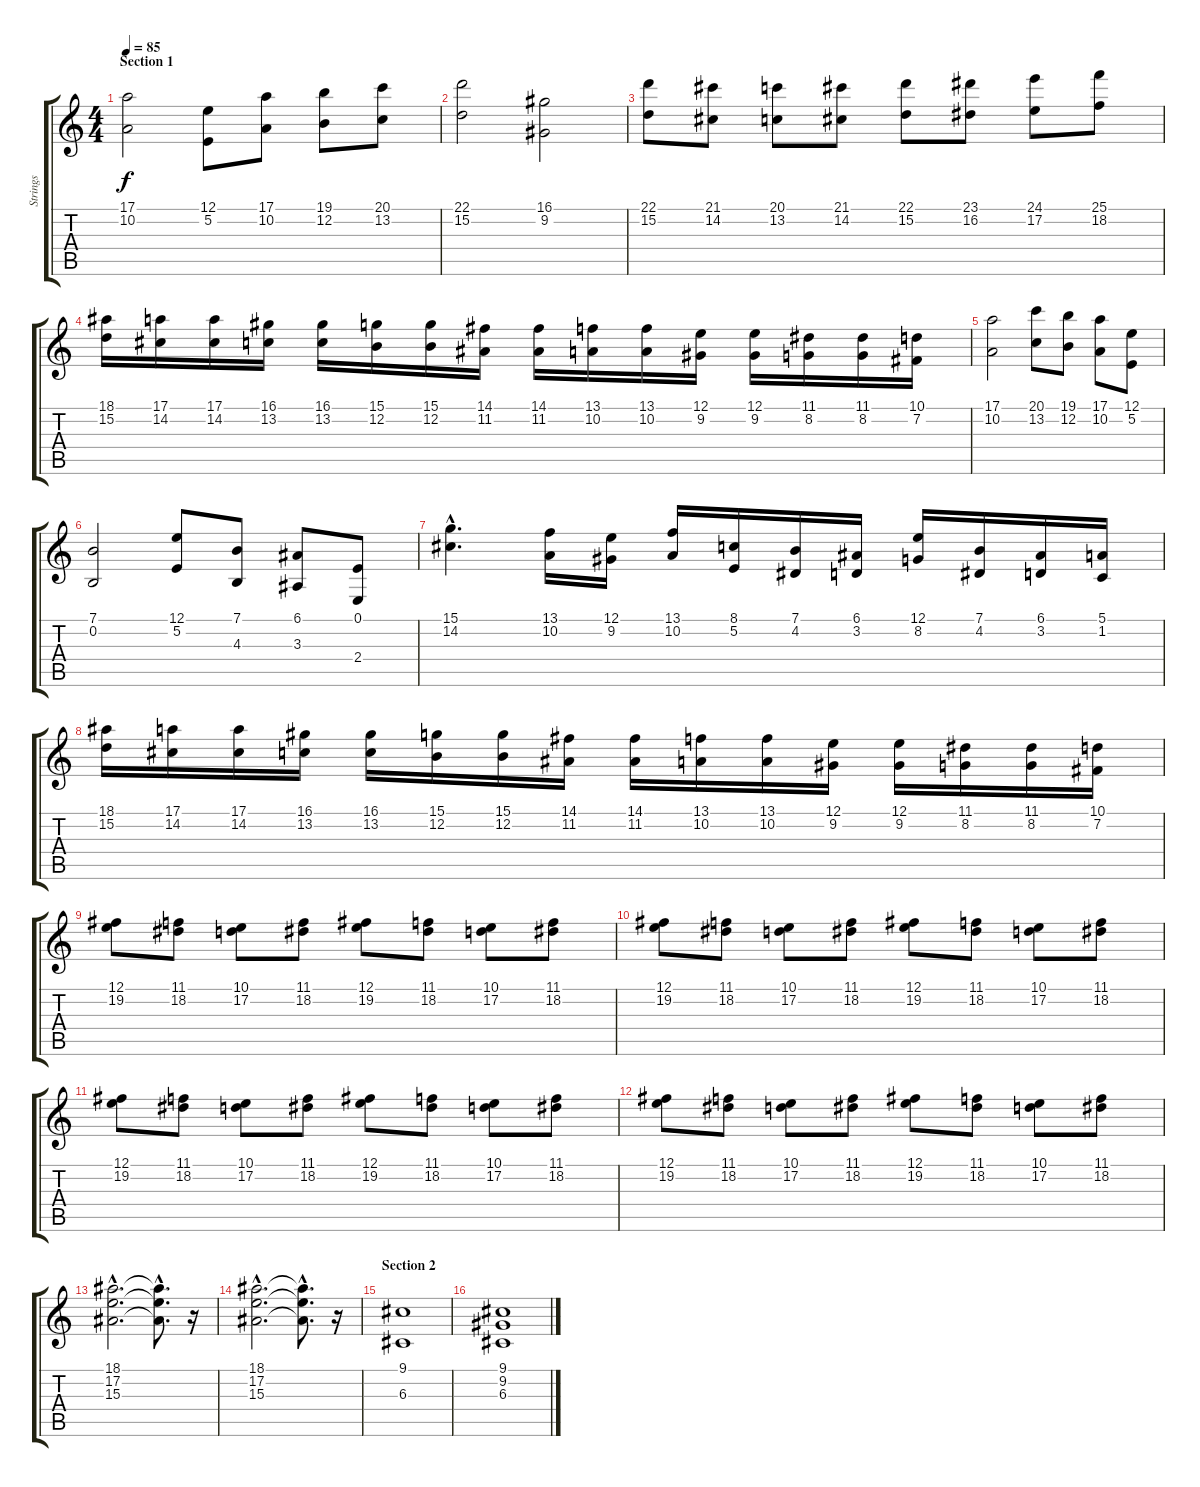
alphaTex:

\track ("Strings" "Strings") {instrument stringensemble1}
\staff {score tabs}
\tuning (E4 B3 G3 D3 A2 E2) {hide}
\ts (4 4)
\section ("" "Section 1")
\tempo 85
\clef g2
\ks c
(17.1 10.2).2{dy f instrument stringensemble1} (12.1 5.2).8 (17.1 10.2).8 (19.1 12.2).8 (20.1 13.2).8 |
(22.1 15.2).2 (16.1 9.2).2 |
(22.1 15.2).8 (21.1 14.2).8 (20.1 13.2).8 (21.1 14.2).8 (22.1 15.2).8 (23.1 16.2).8 (24.1 17.2).8 (25.1 18.2).8 |
(18.1 15.2).16 (17.1 14.2).16 (17.1 14.2).16 (16.1 13.2).16 (16.1 13.2).16 (15.1 12.2).16 (15.1 12.2).16 (14.1 11.2).16 (14.1 11.2).16 (13.1 10.2).16 (13.1 10.2).16 (12.1 9.2).16 (12.1 9.2).16 (11.1 8.2).16 (11.1 8.2).16 (10.1 7.2).16 |
(17.1 10.2).2 (20.1 13.2).8 (19.1 12.2).8 (17.1 10.2).8 (12.1 5.2).8 |
(7.1 0.2).2 (12.1 5.2).8 (7.1 4.3).8 (6.1 3.3).8 (0.1 2.4).8 |
(15.1{hac} 14.2{hac}).4{d} (13.1 10.2).16 (12.1 9.2).16 (13.1 10.2).16 (8.1 5.2).16 (7.1 4.2).16 (6.1 3.2).16 (12.1 8.2).16 (7.1 4.2).16 (6.1 3.2).16 (5.1 1.2).16 |
(18.1 15.2).16 (17.1 14.2).16 (17.1 14.2).16 (16.1 13.2).16 (16.1 13.2).16 (15.1 12.2).16 (15.1 12.2).16 (14.1 11.2).16 (14.1 11.2).16 (13.1 10.2).16 (13.1 10.2).16 (12.1 9.2).16 (12.1 9.2).16 (11.1 8.2).16 (11.1 8.2).16 (10.1 7.2).16 |
(12.1 19.2).8 (11.1 18.2).8 (10.1 17.2).8 (11.1 18.2).8 (12.1 19.2).8 (11.1 18.2).8 (10.1 17.2).8 (11.1 18.2).8 |
(12.1 19.2).8 (11.1 18.2).8 (10.1 17.2).8 (11.1 18.2).8 (12.1 19.2).8 (11.1 18.2).8 (10.1 17.2).8 (11.1 18.2).8 |
(12.1 19.2).8 (11.1 18.2).8 (10.1 17.2).8 (11.1 18.2).8 (12.1 19.2).8 (11.1 18.2).8 (10.1 17.2).8 (11.1 18.2).8 |
(12.1 19.2).8 (11.1 18.2).8 (10.1 17.2).8 (11.1 18.2).8 (12.1 19.2).8 (11.1 18.2).8 (10.1 17.2).8 (11.1 18.2).8 |
(18.1{hac} 17.2{hac} 15.3{hac}).2{d} (18.1{hac t} 17.2{hac t} 15.3{hac t}).8{d} r.16 |
(18.1{hac} 17.2{hac} 15.3{hac}).2{d} (18.1{hac t} 17.2{hac t} 15.3{hac t}).8{d} r.16 |
\section ("" "Section 2")
(9.1 6.3).1 |
(9.1 9.2 6.3).1
